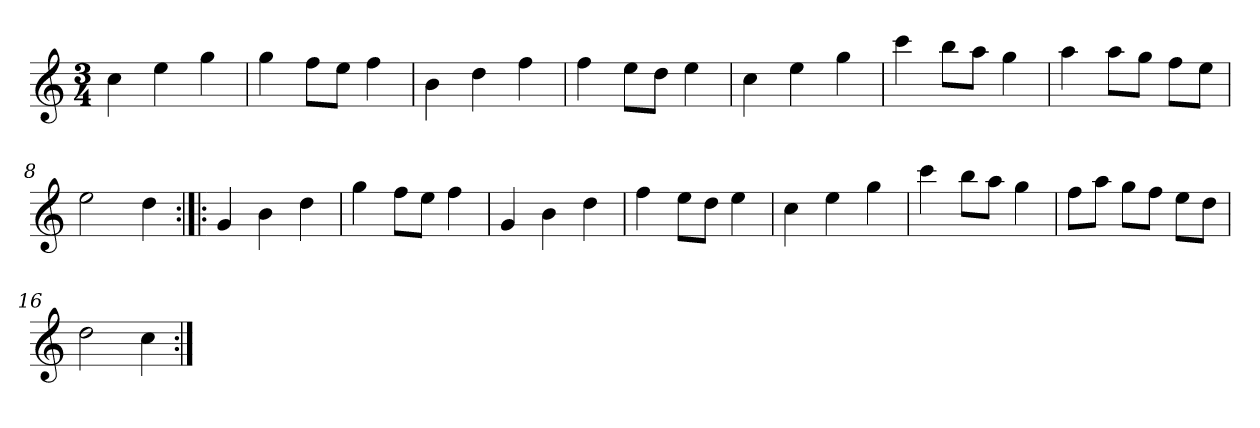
**kern
*part1
*staff1
*clefG2
*k[]
*C:
*M3/4
*MM120
=1
4cc
4ee
4gg
=2
4gg
8ff\L
8ee\J
4ff
=3
4b
4dd
4ff
=4
4ff
8ee\L
8dd\J
4ee
=5
4cc
4ee
4gg
=6
4ccc
8bb\L
8aa\J
4gg
=7
4aa
8aa\L
8gg\J
8ff\L
8ee\J
=8
2ee
4dd
=9:|!|:
4g
4b
4dd
=10
4gg
8ff\L
8ee\J
4ff
=11
4g
4b
4dd
=12
4ff
8ee\L
8dd\J
4ee
=13
4cc
4ee
4gg
=14
4ccc
8bb\L
8aa\J
4gg
=15
8ff\L
8aa\J
8gg\L
8ff\J
8ee\L
8dd\J
=16
2dd
4cc
=:|!
*-
